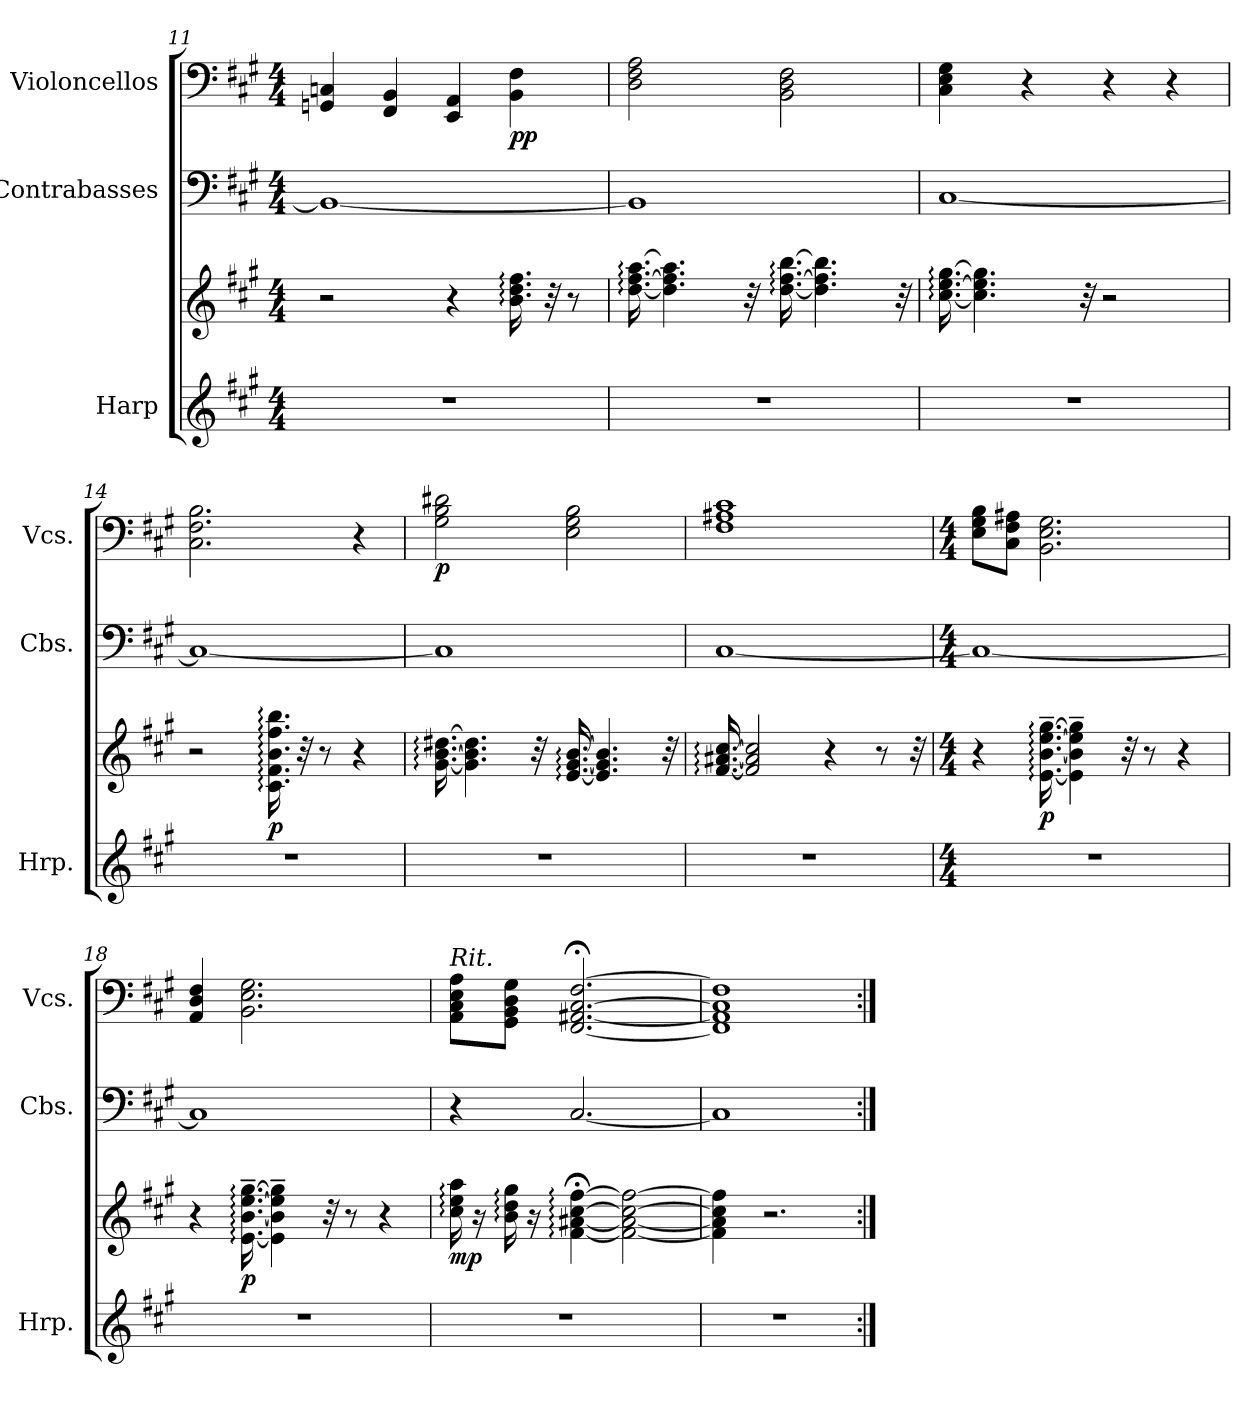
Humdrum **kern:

**kern	**kern	**dynam	**kern	**kern	**dynam
*part3	*part3	*part3	*part2	*part1	*part1
*staff4	*staff3	*staff3/4	*staff2	*staff1	*staff1
*I"Harp	*	*	*I"Contrabasses	*I"Violoncellos	*
*I'Hrp.	*	*	*I'Cbs.	*I'Vcs.	*
*clefG2	*clefG2	*	*clefF4	*clefF4	*
*	*	*	*ITrd7c12	*	*
*k[f#c#g#]	*k[f#c#g#]	*	*k[f#c#g#]	*k[f#c#g#]	*
*M4/4	*M4/4	*	*M4/4	*M4/4	*
=11	=11	=11	=11	=11	=11
1r	2r	.	1BBB_	4GGn/ 4Cn/	.
.	.	.	.	4FF#/ 4BB/	.
.	4r	.	.	4EE/ 4AA/	.
!	!	!	!	!	!LO:DY:b
.	16.b\: 16.dd\: 16.ff#\:	.	.	4BB\ 4F#\	pp
.	32r	.	.	.	.
.	8r	.	.	.	.
=12	=12	=12	=12	=12	=12
1r	[16.dd\: [16.ff#\: [16.aa\:	.	1BBB]	2D\ 2F#\ 2A\	.
.	4.dd\] 4.ff#\] 4.aa\]	.	.	.	.
.	32r	.	.	.	.
.	[16.dd\: [16.ff#\: [16.bb\:	.	.	2BB\ 2D\ 2F#\	.
.	4.dd\] 4.ff#\] 4.bb\]	.	.	.	.
.	32r	.	.	.	.
=13	=13	=13	=13	=13	=13
1r	[16.cc#\: [16.ee\: [16.gg#\:	.	[1CC#	4C#\ 4E\ 4G#\	.
.	4.cc#\] 4.ee\] 4.gg#\]	.	.	.	.
.	.	.	.	4r	.
.	32r	.	.	.	.
.	2r	.	.	4r	.
.	.	.	.	4r	.
!!LO:LB:g=z
=14	=14	=14	=14	=14	=14
1r	2r	.	1CC#_	2.C#\ 2.F#\ 2.B\	.
!	!	!LO:DY:b	!	!	!
.	16.c#\: 16.f#\: 16.b\: 16.ff#\: 16.bb\:	p	.	.	.
.	32r	.	.	.	.
.	8r	.	.	.	.
.	4r	.	.	4r	.
=15	=15	=15	=15	=15	=15
!	!	!	!	!	!LO:DY:b
1r	[16.g#\: [16.b\: [16.dd#X\:	.	1CC#]	2G#\ 2B\ 2d#X\	p
.	4.g#\] 4.b\] 4.dd#\]	.	.	.	.
.	32r	.	.	.	.
.	[16.e/: [16.g#/: [16.b/:	.	.	2E\ 2G#\ 2B\	.
.	4.e/] 4.g#/] 4.b/]	.	.	.	.
.	32r	.	.	.	.
=16	=16	=16	=16	=16	=16
1r	[16.f#/: [16.a#X/: [16.cc#/:	.	[1CC#	1F# 1A#X 1c#	.
.	2f#/] 2a#/] 2cc#/]	.	.	.	.
.	4r	.	.	.	.
.	8r	.	.	.	.
.	32r	.	.	.	.
=17	=17	=17	=17	=17	=17
*M4/4	*M4/4	*	*M4/4	*M4/4	*
1r	4r	.	1CC#_	8E\ 8G#\ 8B\L	.
.	.	.	.	8C#\ 8F#\ 8A#X\J	.
!	!	!LO:DY:b	!	!	!
.	[16.e\:~ [16.b\:~ [16.ee\:~ [16.gg#\:~	p	.	2.BB\ 2.E\ 2.G#\	.
.	4e\]~ 4b\]~ 4ee\]~ 4gg#\]~	.	.	.	.
.	32r	.	.	.	.
.	8r	.	.	.	.
.	4r	.	.	.	.
!!LO:LB:g=z
=18	=18	=18	=18	=18	=18
1r	4r	.	1CC#]	4AA/ 4D/ 4F#/	.
!	!	!LO:DY:b	!	!	!
.	[16.e\:~ [16.b\:~ [16.ee\:~ [16.gg#\:~	p	.	2.BB\ 2.E\ 2.G#\	.
.	4e\]~ 4b\]~ 4ee\]~ 4gg#\]~	.	.	.	.
.	32r	.	.	.	.
.	8r	.	.	.	.
.	4r	.	.	.	.
=19	=19	=19	=19	=19	=19
*	*	*	*	*MM55	*
!	!	!	!	!LO:TX:a:i:t=Rit.	!
!	!	!LO:DY:b	!	!	!
1r	16cc#\: 16ee\: 16aa\:	mp	4r	8AA\ 8C#\ 8E\ 8A\L	.
.	16r	.	.	.	.
.	16b\: 16dd\: 16gg#\:	.	.	8GG#\ 8BB\ 8D\ 8G#\J	.
.	16r	.	.	.	.
*	*	*	*	*MM48	*
.	[4f#\;<: [4a#X\;<: [4cc#\;<: [4ff#\;<:	.	[2.CC#/	[2.FF#/;< [2.AA#X/;< [2.C#/;< [2.F#/;<	.
.	2f#\_ 2a#\_ 2cc#\_ 2ff#\_	.	.	.	.
=20	=20	=20	=20	=20	=20
1r	4f#\] 4a#\] 4cc#\] 4ff#\]	.	1CC#]	1FF#] 1AA#] 1C#] 1F#]	.
.	2.r	.	.	.	.
=:|!	=:|!	=:|!	=:|!	=:|!	=:|!
*-	*-	*-	*-	*-	*-
